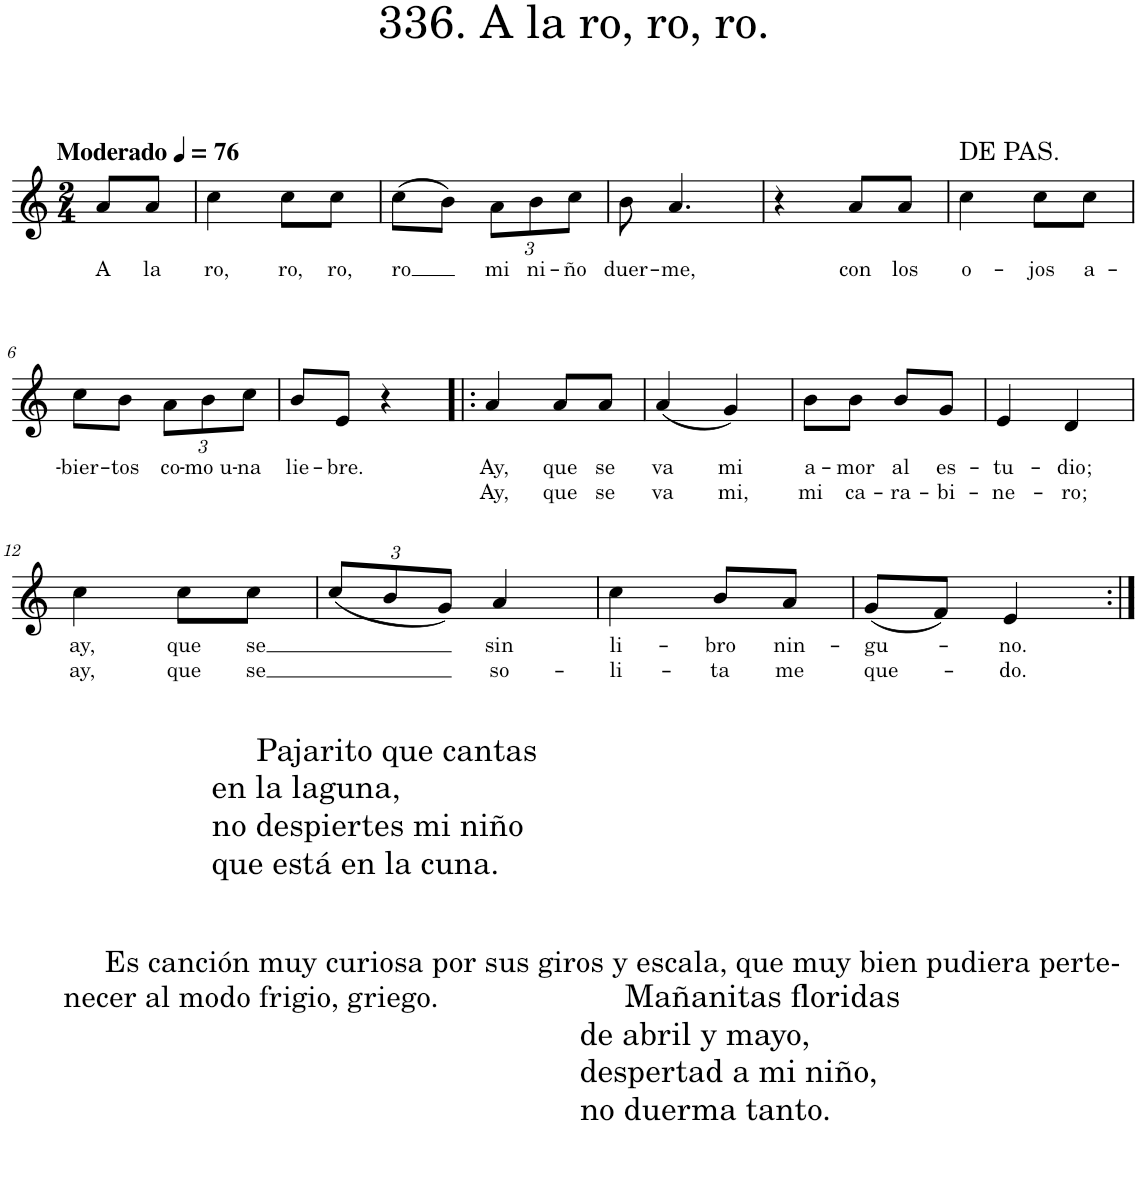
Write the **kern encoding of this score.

**kern	**text	**text
*part1	*part1	*part1
*staff1	*staff1	*staff1
*I"Piano	*	*
*I'Pno.	*	*
*clefG2	*	*
*k[]	*	*
*M2/4	*	*
*MM76	*	*
=	=	=
!LO:TX:a:B:t=Moderado	!	!
!	!LO:LY:b	!
8a/L	A	.
!	!LO:LY:b	!
8a/J	la	.
=1	=1	=1
!	!LO:LY:b	!
4cc\	ro,	.
!	!LO:LY:b	!
8cc\L	ro,	.
!	!LO:LY:b	!
8cc\J	ro,	.
=2	=2	=2
!	!LO:LY:b	!
(8cc\L	ro	.
8b\J)	.	.
*Xbrackettup	*	*
!	!LO:LY:b	!
12a\L	mi	.
!	!LO:LY:b	!
12b\	ni-	.
!	!LO:LY:b	!
12cc\J	-ño	.
=3	=3	=3
!	!LO:LY:b	!
8b\	duer-	.
!	!LO:LY:b	!
4.a/	-me,	.
=4	=4	=4
4r	.	.
!	!LO:LY:b	!
8a/L	con	.
!	!LO:LY:b	!
8a/J	los	.
=5	=5	=5
!LO:TX:a:t=DE PAS.	!	!
!	!LO:LY:b	!
4cc\	o-	.
!	!LO:LY:b	!
8cc\L	-jos	.
!	!LO:LY:b	!
8cc\J	a-	.
!!LO:LB:g=z
=6	=6	=6
!	!LO:LY:b	!
8cc\L	-bier-	.
!	!LO:LY:b	!
8b\J	-tos	.
!	!LO:LY:b	!
12a\L	co-	.
!	!LO:LY:b	!
12b\	-mo u-	.
!	!LO:LY:b	!
12cc\J	-na	.
=7	=7	=7
!	!LO:LY:b	!
8b/L	lie-	.
!	!LO:LY:b	!
8e/J	-bre.	.
4r	.	.
=8!|:	=8!|:	=8!|:
!	!LO:LY:b	!LO:LY:b
4a/	Ay,	Ay,
!	!LO:LY:b	!LO:LY:b
8a/L	que	que
!	!LO:LY:b	!LO:LY:b
8a/J	se	se
=9	=9	=9
!	!LO:LY:b	!LO:LY:b
(4a/	va	va
!	!LO:LY:b	!LO:LY:b
4g/)	mi	mi,
=10	=10	=10
!	!LO:LY:b	!LO:LY:b
8b\L	a-	mi
!	!LO:LY:b	!LO:LY:b
8b\J	-mor	ca-
!	!LO:LY:b	!LO:LY:b
8b/L	al	-ra-
!	!LO:LY:b	!LO:LY:b
8g/J	es-	-bi-
=11	=11	=11
!	!LO:LY:b	!LO:LY:b
4e/	-tu-	-ne-
!	!LO:LY:b	!LO:LY:b
4d/	-dio;	-ro;
!!LO:LB:g=z
=12	=12	=12
!	!LO:LY:b	!LO:LY:b
4cc\	ay,	ay,
!LO:TX:b:t=Pajarito que cantas	!	!
!LO:TX:b:t=en la laguna,	!	!
!LO:TX:b:t=no despiertes mi niño	!	!
!LO:TX:b:t=que está en la cuna.	!	!
!	!LO:LY:b	!LO:LY:b
8cc\L	que	que
!	!LO:LY:b	!LO:LY:b
8cc\J	se	se
=13	=13	=13
(12cc/L	.	.
12b/	.	.
12g/J)	.	.
!LO:TX:b:t=Mañanitas floridas	!	!
!LO:TX:b:t=de abril y mayo,	!	!
!LO:TX:b:t=despertad a mi niño,	!	!
!LO:TX:b:t=no duerma tanto.	!	!
!	!LO:LY:b	!LO:LY:b
4a/	sin	so-
=14	=14	=14
!	!LO:LY:b	!LO:LY:b
4cc\	li-	-li-
!	!LO:LY:b	!LO:LY:b
8b/L	-bro	-ta
!LO:TX:b:t=Es canción muy curiosa por sus giros y escala, que muy bien pudiera perte-	!	!
!LO:TX:b:t=necer al modo frigio, griego.	!	!
!	!LO:LY:b	!LO:LY:b
8a/J	nin-	me
=15	=15	=15
!	!LO:LY:b	!LO:LY:b
(8g/L	-gu-	que-
8f/J)	.	.
!	!LO:LY:b	!LO:LY:b
4e/	-no.	-do.
=:|!	=:|!	=:|!
*-	*-	*-
